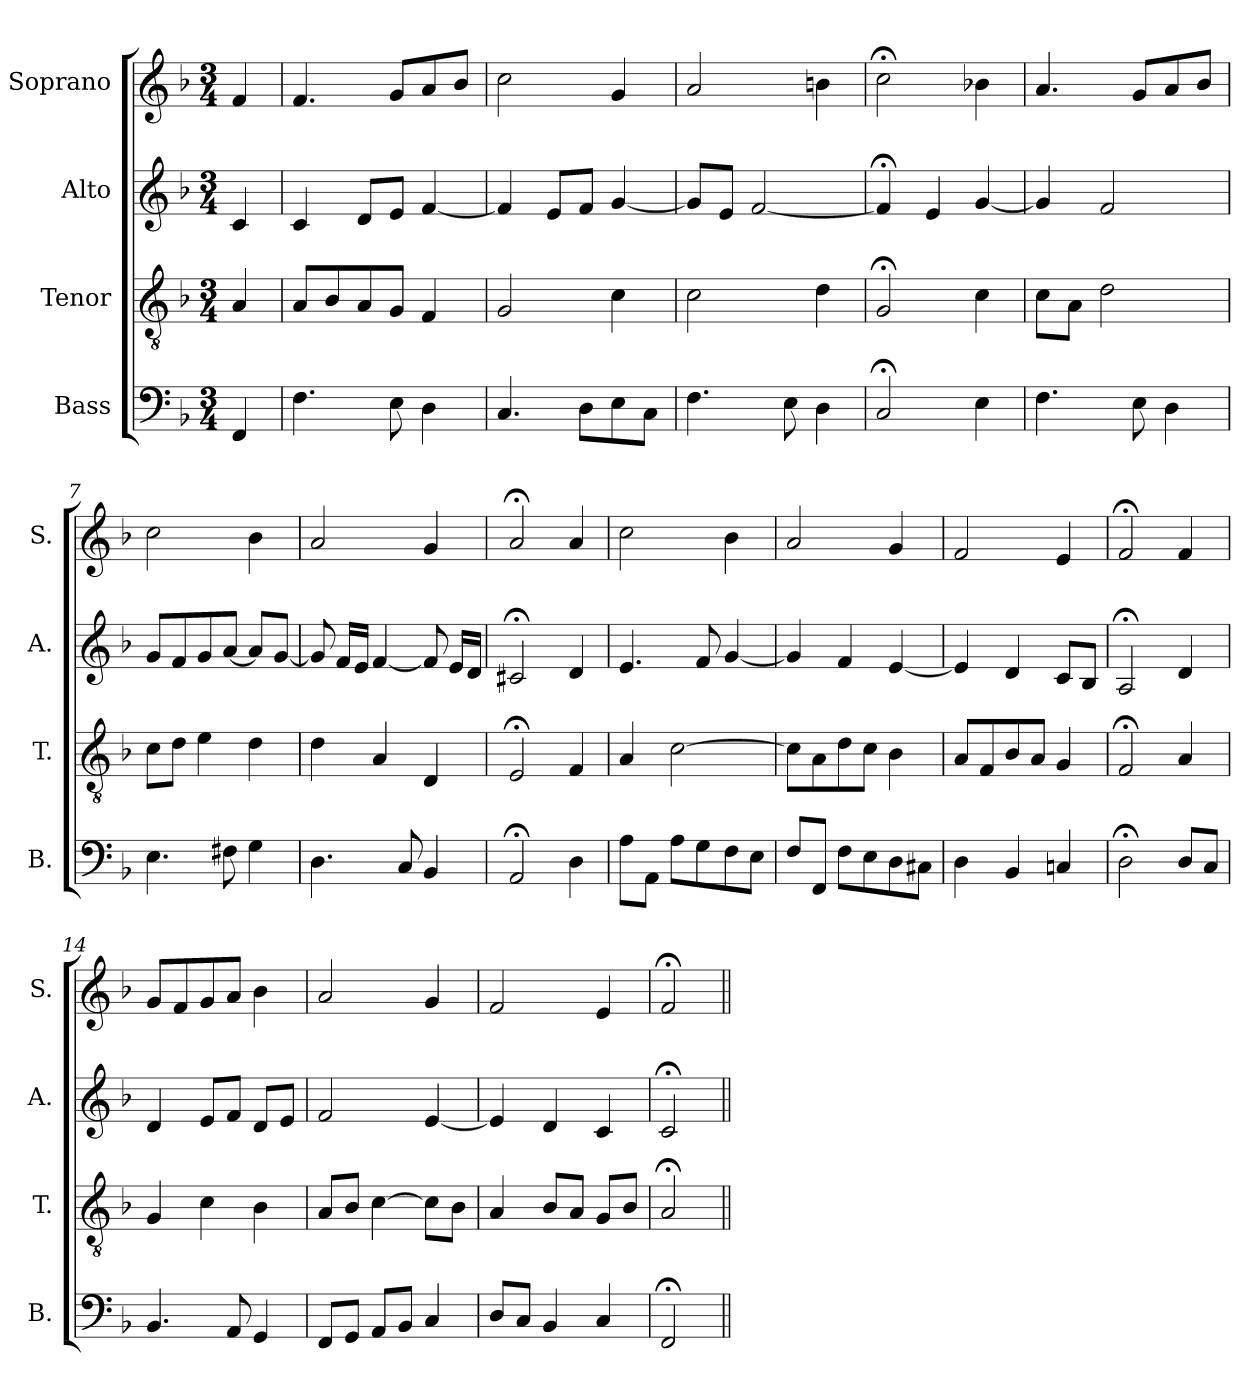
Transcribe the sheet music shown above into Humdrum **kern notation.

**kern	**kern	**kern	**kern
*part4	*part3	*part2	*part1
*staff4	*staff3	*staff2	*staff1
*I"Bass	*I"Tenor	*I"Alto	*I"Soprano
*I'B.	*I'T.	*I'A.	*I'S.
*clefF4	*clefGv2	*clefG2	*clefG2
*	*ITrd7c12	*	*
*k[b-]	*k[b-]	*k[b-]	*k[b-]
*F:	*F:	*F:	*F:
*M3/4	*M3/4	*M3/4	*M3/4
=1	=1	=1	=1
4FF/	4AA/	4c/	4f/
=2	=2	=2	=2
4.F\	8AA/L	4c/	4.f/
.	8BB-/	.	.
.	8AA/	8d/L	.
8E\	8GG/J	8e/J	8g/L
4D\	4FF/	[4f/	8a/
.	.	.	8b-/J
=3	=3	=3	=3
4.C/	2GG/	4f/]	2cc\
.	.	8e/L	.
8D\L	.	8f/J	.
8E\	4C\	[4g/	4g/
8C\J	.	.	.
=4	=4	=4	=4
4.F\	2C\	8g/L]	2a/
.	.	8e/J	.
.	.	[2f/	.
8E\	.	.	.
4D\	4D\	.	4bn\
=5	=5	=5	=5
2C;</	2GG;</	4f;</]	2cc;<\
.	.	4e/	.
4E\	4C\	[4g/	4b-X\
=6	=6	=6	=6
4.F\	8C\L	4g/]	4.a/
.	8AA\J	.	.
.	2D\	2f/	.
8E\	.	.	8g/L
4D\	.	.	8a/
.	.	.	8b-/J
!!LO:LB:g=z
=7	=7	=7	=7
4.E\	8C\L	8g/L	2cc\
.	8D\J	8f/	.
.	4E\	8g/	.
8F#X\	.	[8a/J	.
4G\	4D\	8a/L]	4b-\
.	.	[8g/J	.
=8	=8	=8	=8
4.D\	4D\	8g/]	2a/
.	.	16f/LL	.
.	.	16e/JJ	.
.	4AA/	[4f/	.
8C/	.	.	.
4BB-/	4DD/	8f/]	4g/
.	.	16e/LL	.
.	.	16d/JJ	.
=9	=9	=9	=9
2AA;</	2EE;</	2c#X;</	2a;</
4D\	4FF/	4d/	4a/
=10	=10	=10	=10
8A\L	4AA/	4.e/	2cc\
8AA\J	.	.	.
8A\L	[2C\	.	.
8G\	.	8f/	.
8F\	.	[4g/	4b-\
8E\J	.	.	.
=11	=11	=11	=11
8F/L	8C\L]	4g/]	2a/
8FF/J	8AA\	.	.
8F\L	8D\	4f/	.
8E\	8C\J	.	.
8D\	4BB-\	[4e/	4g/
8C#X\J	.	.	.
!!LO:PB:g=z
=12	=12	=12	=12
4D\	8AA/L	4e/]	2f/
.	8FF/	.	.
4BB-/	8BB-/	4d/	.
.	8AA/J	.	.
4Cn/	4GG/	8c/L	4e/
.	.	8B-/J	.
=13	=13	=13	=13
2D;<\	2FF;</	2A;</	2f;</
8D/L	4AA/	4d/	4f/
8C/J	.	.	.
=14	=14	=14	=14
4.BB-/	4GG/	4d/	8g/L
.	.	.	8f/
.	4C\	8e/L	8g/
8AA/	.	8f/J	8a/J
4GG/	4BB-\	8d/L	4b-\
.	.	8e/J	.
=15	=15	=15	=15
8FF/L	8AA/L	2f/	2a/
8GG/J	8BB-/J	.	.
8AA/L	[4C\	.	.
8BB-/J	.	.	.
4C/	8C\L]	[4e/	4g/
.	8BB-\J	.	.
=16	=16	=16	=16
8D/L	4AA/	4e/]	2f/
8C/J	.	.	.
4BB-/	8BB-/L	4d/	.
.	8AA/J	.	.
4C/	8GG/L	4c/	4e/
.	8BB-/J	.	.
=17	=17	=17	=17
2FF;</	2AA;</	2c;</	2f;</
=||	=||	=||	=||
*-	*-	*-	*-
